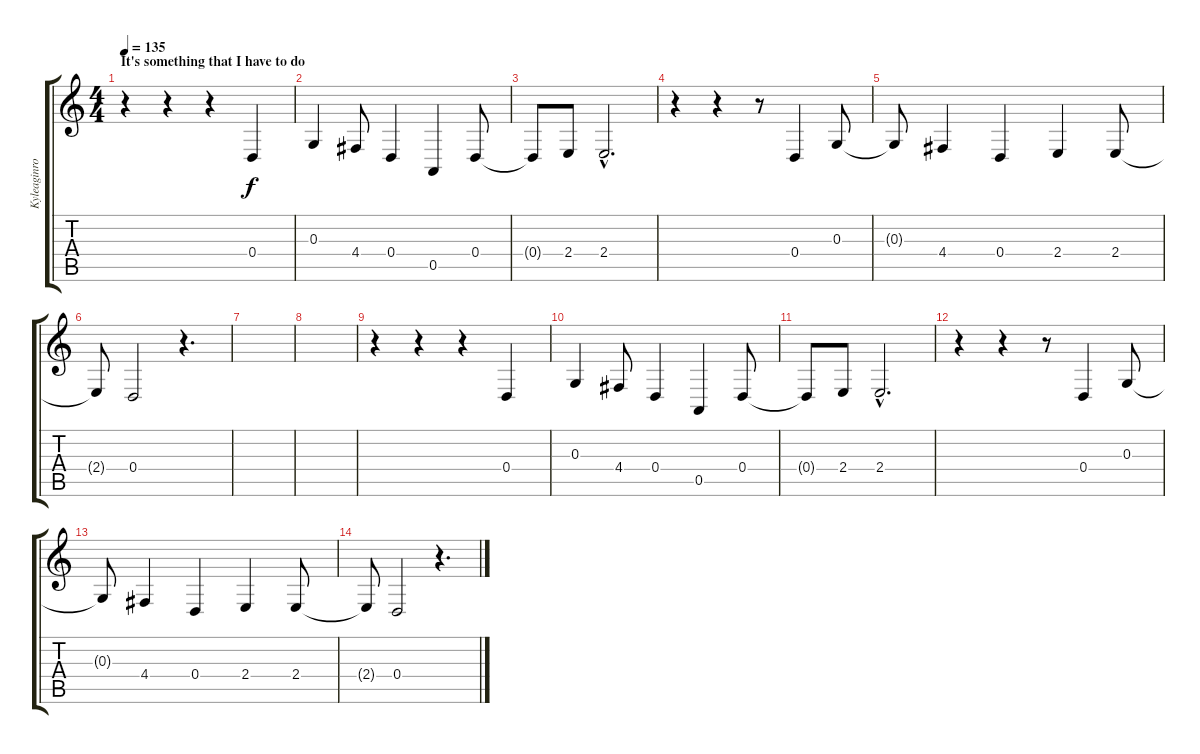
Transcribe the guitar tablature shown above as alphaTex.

\track ("Kyleaginroflolomg" "Kyleaginro") {instrument flute}
\staff {score tabs}
\tuning (E4 B3 G3 D3 A2 E2) {hide}
\ts (4 4)
\section ("" "It's something that I have to do")
\tempo 135
\clef g2
\ks c
r.4{dy f instrument flute} r.4 r.4 0.4.4 |
0.3.4 4.4.8 0.4.4 0.5.4 0.4.8 |
0.4{t}.8 2.4.8 2.4{hac}.2{d} |
r.4 r.4 r.8 0.4.4 0.3.8 |
0.3{t}.8 4.4.4 0.4.4 2.4.4 2.4.8 |
2.4{t}.8 0.4.2 r.4{d} |
|
|
r.4 r.4 r.4 0.4.4 |
0.3.4 4.4.8 0.4.4 0.5.4 0.4.8 |
0.4{t}.8 2.4.8 2.4{hac}.2{d} |
r.4 r.4 r.8 0.4.4 0.3.8 |
0.3{t}.8 4.4.4 0.4.4 2.4.4 2.4.8 |
2.4{t}.8 0.4.2 r.4{d}
